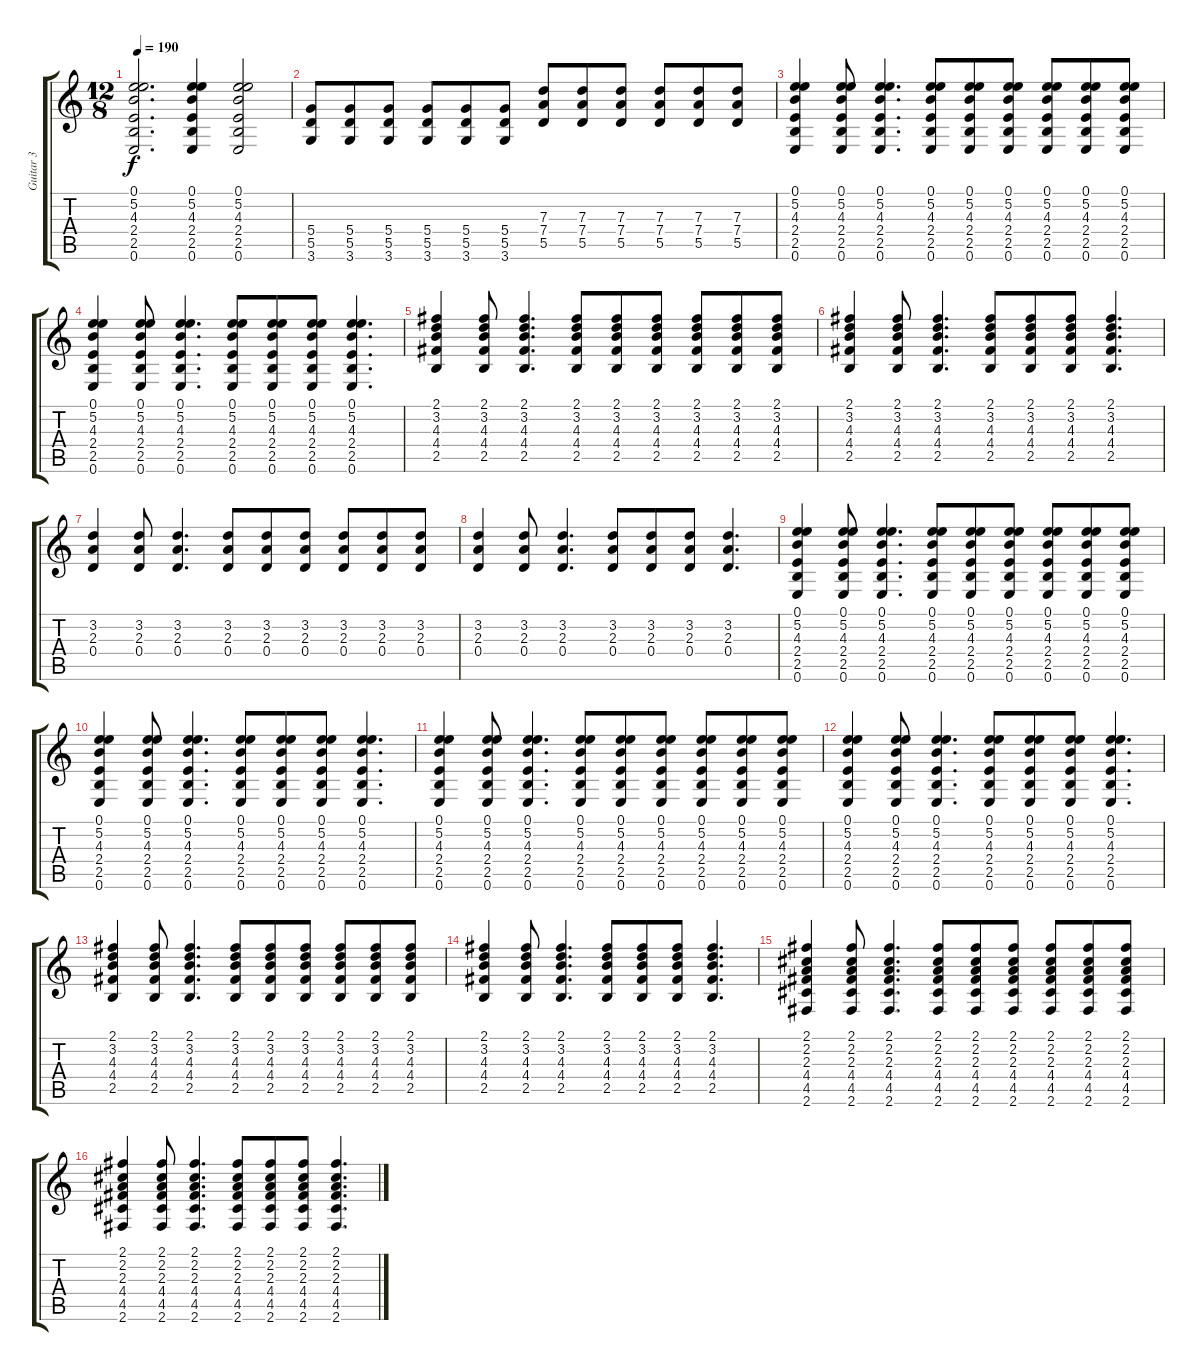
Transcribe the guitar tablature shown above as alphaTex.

\track ("Guitar 3" "Guitar 3") {instrument overdrivenguitar}
\staff {score tabs}
\tuning (E4 B3 G3 D3 A2 E2) {hide}
\ts (12 8)
\tempo 190
\clef g2
\ks c
(0.1 5.2 4.3 2.4 2.5 0.6).2{d dy f} (0.1 5.2 4.3 2.4 2.5 0.6).4 (0.1 5.2 4.3 2.4 2.5 0.6).2 |
(5.4 5.5 3.6).8 (5.4 5.5 3.6).8 (5.4 5.5 3.6).8 (5.4 5.5 3.6).8 (5.4 5.5 3.6).8 (5.4 5.5 3.6).8 (7.3 7.4 5.5).8 (7.3 7.4 5.5).8 (7.3 7.4 5.5).8 (7.3 7.4 5.5).8 (7.3 7.4 5.5).8 (7.3 7.4 5.5).8 |
(0.1 5.2 4.3 2.4 2.5 0.6).4 (0.1 5.2 4.3 2.4 2.5 0.6).8 (0.1 5.2 4.3 2.4 2.5 0.6).4{d} (0.1 5.2 4.3 2.4 2.5 0.6).8 (0.1 5.2 4.3 2.4 2.5 0.6).8 (0.1 5.2 4.3 2.4 2.5 0.6).8 (0.1 5.2 4.3 2.4 2.5 0.6).8 (0.1 5.2 4.3 2.4 2.5 0.6).8 (0.1 5.2 4.3 2.4 2.5 0.6).8 |
(0.1 5.2 4.3 2.4 2.5 0.6).4 (0.1 5.2 4.3 2.4 2.5 0.6).8 (0.1 5.2 4.3 2.4 2.5 0.6).4{d} (0.1 5.2 4.3 2.4 2.5 0.6).8 (0.1 5.2 4.3 2.4 2.5 0.6).8 (0.1 5.2 4.3 2.4 2.5 0.6).8 (0.1 5.2 4.3 2.4 2.5 0.6).4{d} |
(2.1 3.2 4.3 4.4 2.5).4 (2.1 3.2 4.3 4.4 2.5).8 (2.1 3.2 4.3 4.4 2.5).4{d} (2.1 3.2 4.3 4.4 2.5).8 (2.1 3.2 4.3 4.4 2.5).8 (2.1 3.2 4.3 4.4 2.5).8 (2.1 3.2 4.3 4.4 2.5).8 (2.1 3.2 4.3 4.4 2.5).8 (2.1 3.2 4.3 4.4 2.5).8 |
(2.1 3.2 4.3 4.4 2.5).4 (2.1 3.2 4.3 4.4 2.5).8 (2.1 3.2 4.3 4.4 2.5).4{d} (2.1 3.2 4.3 4.4 2.5).8 (2.1 3.2 4.3 4.4 2.5).8 (2.1 3.2 4.3 4.4 2.5).8 (2.1 3.2 4.3 4.4 2.5).4{d} |
(3.2 2.3 0.4).4 (3.2 2.3 0.4).8 (3.2 2.3 0.4).4{d} (3.2 2.3 0.4).8 (3.2 2.3 0.4).8 (3.2 2.3 0.4).8 (3.2 2.3 0.4).8 (3.2 2.3 0.4).8 (3.2 2.3 0.4).8 |
(3.2 2.3 0.4).4 (3.2 2.3 0.4).8 (3.2 2.3 0.4).4{d} (3.2 2.3 0.4).8 (3.2 2.3 0.4).8 (3.2 2.3 0.4).8 (3.2 2.3 0.4).4{d} |
(0.1 5.2 4.3 2.4 2.5 0.6).4 (0.1 5.2 4.3 2.4 2.5 0.6).8 (0.1 5.2 4.3 2.4 2.5 0.6).4{d} (0.1 5.2 4.3 2.4 2.5 0.6).8 (0.1 5.2 4.3 2.4 2.5 0.6).8 (0.1 5.2 4.3 2.4 2.5 0.6).8 (0.1 5.2 4.3 2.4 2.5 0.6).8 (0.1 5.2 4.3 2.4 2.5 0.6).8 (0.1 5.2 4.3 2.4 2.5 0.6).8 |
(0.1 5.2 4.3 2.4 2.5 0.6).4 (0.1 5.2 4.3 2.4 2.5 0.6).8 (0.1 5.2 4.3 2.4 2.5 0.6).4{d} (0.1 5.2 4.3 2.4 2.5 0.6).8 (0.1 5.2 4.3 2.4 2.5 0.6).8 (0.1 5.2 4.3 2.4 2.5 0.6).8 (0.1 5.2 4.3 2.4 2.5 0.6).4{d} |
(0.1 5.2 4.3 2.4 2.5 0.6).4 (0.1 5.2 4.3 2.4 2.5 0.6).8 (0.1 5.2 4.3 2.4 2.5 0.6).4{d} (0.1 5.2 4.3 2.4 2.5 0.6).8 (0.1 5.2 4.3 2.4 2.5 0.6).8 (0.1 5.2 4.3 2.4 2.5 0.6).8 (0.1 5.2 4.3 2.4 2.5 0.6).8 (0.1 5.2 4.3 2.4 2.5 0.6).8 (0.1 5.2 4.3 2.4 2.5 0.6).8 |
(0.1 5.2 4.3 2.4 2.5 0.6).4 (0.1 5.2 4.3 2.4 2.5 0.6).8 (0.1 5.2 4.3 2.4 2.5 0.6).4{d} (0.1 5.2 4.3 2.4 2.5 0.6).8 (0.1 5.2 4.3 2.4 2.5 0.6).8 (0.1 5.2 4.3 2.4 2.5 0.6).8 (0.1 5.2 4.3 2.4 2.5 0.6).4{d} |
(2.1 3.2 4.3 4.4 2.5).4 (2.1 3.2 4.3 4.4 2.5).8 (2.1 3.2 4.3 4.4 2.5).4{d} (2.1 3.2 4.3 4.4 2.5).8 (2.1 3.2 4.3 4.4 2.5).8 (2.1 3.2 4.3 4.4 2.5).8 (2.1 3.2 4.3 4.4 2.5).8 (2.1 3.2 4.3 4.4 2.5).8 (2.1 3.2 4.3 4.4 2.5).8 |
(2.1 3.2 4.3 4.4 2.5).4 (2.1 3.2 4.3 4.4 2.5).8 (2.1 3.2 4.3 4.4 2.5).4{d} (2.1 3.2 4.3 4.4 2.5).8 (2.1 3.2 4.3 4.4 2.5).8 (2.1 3.2 4.3 4.4 2.5).8 (2.1 3.2 4.3 4.4 2.5).4{d} |
(2.1 2.2 2.3 4.4 4.5 2.6).4 (2.1 2.2 2.3 4.4 4.5 2.6).8 (2.1 2.2 2.3 4.4 4.5 2.6).4{d} (2.1 2.2 2.3 4.4 4.5 2.6).8 (2.1 2.2 2.3 4.4 4.5 2.6).8 (2.1 2.2 2.3 4.4 4.5 2.6).8 (2.1 2.2 2.3 4.4 4.5 2.6).8 (2.1 2.2 2.3 4.4 4.5 2.6).8 (2.1 2.2 2.3 4.4 4.5 2.6).8 |
(2.1 2.2 2.3 4.4 4.5 2.6).4 (2.1 2.2 2.3 4.4 4.5 2.6).8 (2.1 2.2 2.3 4.4 4.5 2.6).4{d} (2.1 2.2 2.3 4.4 4.5 2.6).8 (2.1 2.2 2.3 4.4 4.5 2.6).8 (2.1 2.2 2.3 4.4 4.5 2.6).8 (2.1 2.2 2.3 4.4 4.5 2.6).4{d}
